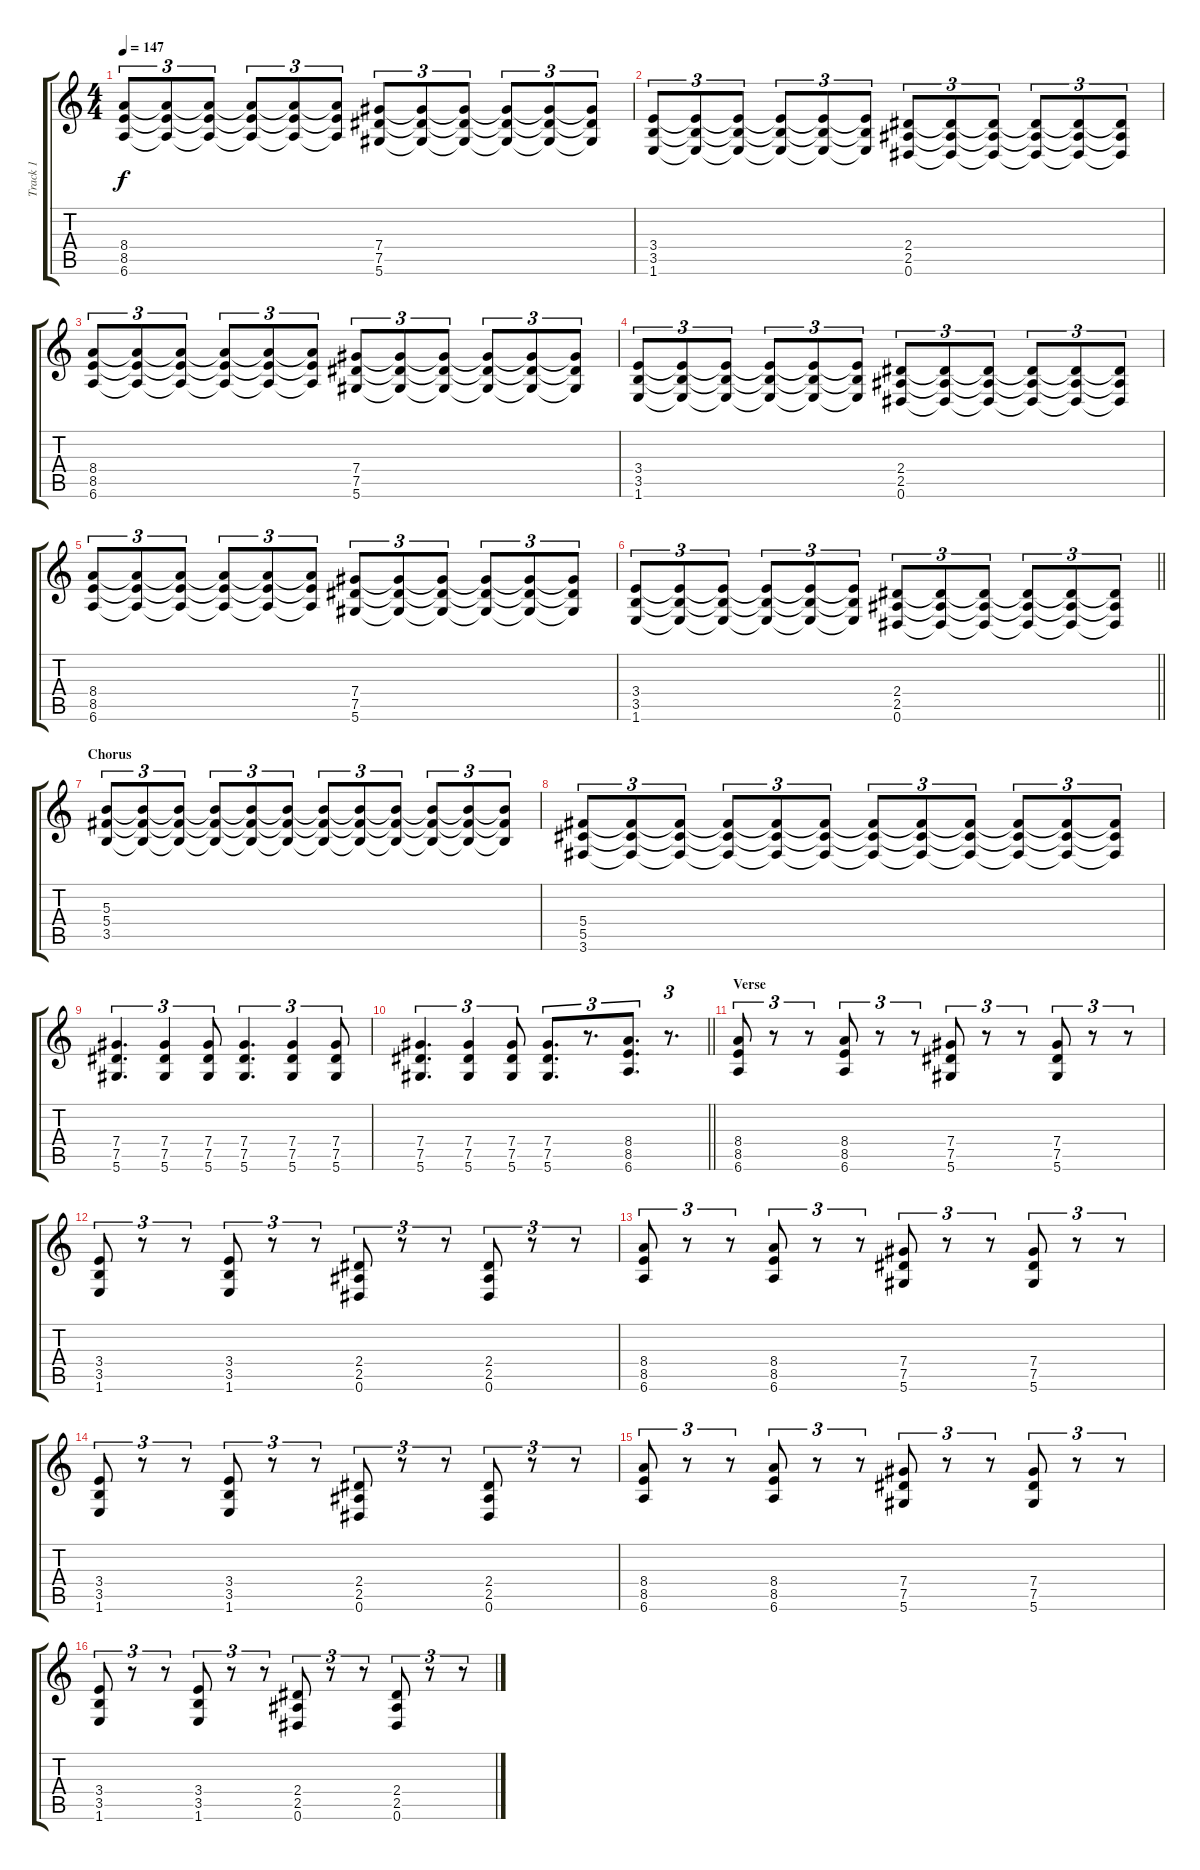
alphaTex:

\track ("Track 1" "Track 1") {instrument distortionguitar}
\staff {score tabs}
\tuning (Eb4 Bb3 Gb3 Db3 Ab2 Eb2) {hide}
\ts (4 4)
\tempo 147
\clef g2
\ks c
(8.4 8.5 6.6).8{tu (3 2) dy f} (8.4{t} 8.5{t} 6.6{t}).8{tu (3 2)} (8.4{t} 8.5{t} 6.6{t}).8{tu (3 2)} (8.4{t} 8.5{t} 6.6{t}).8{tu (3 2)} (8.4{t} 8.5{t} 6.6{t}).8{tu (3 2)} (8.4{t} 8.5{t} 6.6{t}).8{tu (3 2)} (7.4 7.5 5.6).8{tu (3 2)} (7.4{t} 7.5{t} 5.6{t}).8{tu (3 2)} (7.4{t} 7.5{t} 5.6{t}).8{tu (3 2)} (7.4{t} 7.5{t} 5.6{t}).8{tu (3 2)} (7.4{t} 7.5{t} 5.6{t}).8{tu (3 2)} (7.4{t} 7.5{t} 5.6{t}).8{tu (3 2)} |
(3.4 3.5 1.6).8{tu (3 2)} (3.4{t} 3.5{t} 1.6{t}).8{tu (3 2)} (3.4{t} 3.5{t} 1.6{t}).8{tu (3 2)} (3.4{t} 3.5{t} 1.6{t}).8{tu (3 2)} (3.4{t} 3.5{t} 1.6{t}).8{tu (3 2)} (3.4{t} 3.5{t} 1.6{t}).8{tu (3 2)} (2.4 2.5 0.6).8{tu (3 2)} (2.4{t} 2.5{t} 0.6{t}).8{tu (3 2)} (2.4{t} 2.5{t} 0.6{t}).8{tu (3 2)} (2.4{t} 2.5{t} 0.6{t}).8{tu (3 2)} (2.4{t} 2.5{t} 0.6{t}).8{tu (3 2)} (2.4{t} 2.5{t} 0.6{t}).8{tu (3 2)} |
(8.4 8.5 6.6).8{tu (3 2)} (8.4{t} 8.5{t} 6.6{t}).8{tu (3 2)} (8.4{t} 8.5{t} 6.6{t}).8{tu (3 2)} (8.4{t} 8.5{t} 6.6{t}).8{tu (3 2)} (8.4{t} 8.5{t} 6.6{t}).8{tu (3 2)} (8.4{t} 8.5{t} 6.6{t}).8{tu (3 2)} (7.4 7.5 5.6).8{tu (3 2)} (7.4{t} 7.5{t} 5.6{t}).8{tu (3 2)} (7.4{t} 7.5{t} 5.6{t}).8{tu (3 2)} (7.4{t} 7.5{t} 5.6{t}).8{tu (3 2)} (7.4{t} 7.5{t} 5.6{t}).8{tu (3 2)} (7.4{t} 7.5{t} 5.6{t}).8{tu (3 2)} |
(3.4 3.5 1.6).8{tu (3 2)} (3.4{t} 3.5{t} 1.6{t}).8{tu (3 2)} (3.4{t} 3.5{t} 1.6{t}).8{tu (3 2)} (3.4{t} 3.5{t} 1.6{t}).8{tu (3 2)} (3.4{t} 3.5{t} 1.6{t}).8{tu (3 2)} (3.4{t} 3.5{t} 1.6{t}).8{tu (3 2)} (2.4 2.5 0.6).8{tu (3 2)} (2.4{t} 2.5{t} 0.6{t}).8{tu (3 2)} (2.4{t} 2.5{t} 0.6{t}).8{tu (3 2)} (2.4{t} 2.5{t} 0.6{t}).8{tu (3 2)} (2.4{t} 2.5{t} 0.6{t}).8{tu (3 2)} (2.4{t} 2.5{t} 0.6{t}).8{tu (3 2)} |
(8.4 8.5 6.6).8{tu (3 2)} (8.4{t} 8.5{t} 6.6{t}).8{tu (3 2)} (8.4{t} 8.5{t} 6.6{t}).8{tu (3 2)} (8.4{t} 8.5{t} 6.6{t}).8{tu (3 2)} (8.4{t} 8.5{t} 6.6{t}).8{tu (3 2)} (8.4{t} 8.5{t} 6.6{t}).8{tu (3 2)} (7.4 7.5 5.6).8{tu (3 2)} (7.4{t} 7.5{t} 5.6{t}).8{tu (3 2)} (7.4{t} 7.5{t} 5.6{t}).8{tu (3 2)} (7.4{t} 7.5{t} 5.6{t}).8{tu (3 2)} (7.4{t} 7.5{t} 5.6{t}).8{tu (3 2)} (7.4{t} 7.5{t} 5.6{t}).8{tu (3 2)} |
\barLineRight lightlight
(3.4 3.5 1.6).8{tu (3 2)} (3.4{t} 3.5{t} 1.6{t}).8{tu (3 2)} (3.4{t} 3.5{t} 1.6{t}).8{tu (3 2)} (3.4{t} 3.5{t} 1.6{t}).8{tu (3 2)} (3.4{t} 3.5{t} 1.6{t}).8{tu (3 2)} (3.4{t} 3.5{t} 1.6{t}).8{tu (3 2)} (2.4 2.5 0.6).8{tu (3 2)} (2.4{t} 2.5{t} 0.6{t}).8{tu (3 2)} (2.4{t} 2.5{t} 0.6{t}).8{tu (3 2)} (2.4{t} 2.5{t} 0.6{t}).8{tu (3 2)} (2.4{t} 2.5{t} 0.6{t}).8{tu (3 2)} (2.4{t} 2.5{t} 0.6{t}).8{tu (3 2)} |
\section ("" "Chorus")
(5.3 5.4 3.5).8{tu (3 2)} (5.3{t} 5.4{t} 3.5{t}).8{tu (3 2)} (5.3{t} 5.4{t} 3.5{t}).8{tu (3 2)} (5.3{t} 5.4{t} 3.5{t}).8{tu (3 2)} (5.3{t} 5.4{t} 3.5{t}).8{tu (3 2)} (5.3{t} 5.4{t} 3.5{t}).8{tu (3 2)} (5.3{t} 5.4{t} 3.5{t}).8{tu (3 2)} (5.3{t} 5.4{t} 3.5{t}).8{tu (3 2)} (5.3{t} 5.4{t} 3.5{t}).8{tu (3 2)} (5.3{t} 5.4{t} 3.5{t}).8{tu (3 2)} (5.3{t} 5.4{t} 3.5{t}).8{tu (3 2)} (5.3{t} 5.4{t} 3.5{t}).8{tu (3 2)} |
(5.4 5.5 3.6).8{tu (3 2)} (5.4{t} 5.5{t} 3.6{t}).8{tu (3 2)} (5.4{t} 5.5{t} 3.6{t}).8{tu (3 2)} (5.4{t} 5.5{t} 3.6{t}).8{tu (3 2)} (5.4{t} 5.5{t} 3.6{t}).8{tu (3 2)} (5.4{t} 5.5{t} 3.6{t}).8{tu (3 2)} (5.4{t} 5.5{t} 3.6{t}).8{tu (3 2)} (5.4{t} 5.5{t} 3.6{t}).8{tu (3 2)} (5.4{t} 5.5{t} 3.6{t}).8{tu (3 2)} (5.4{t} 5.5{t} 3.6{t}).8{tu (3 2)} (5.4{t} 5.5{t} 3.6{t}).8{tu (3 2)} (5.4{t} 5.5{t} 3.6{t}).8{tu (3 2)} |
(7.4 7.5 5.6).4{d tu (3 2)} (7.4 7.5 5.6).4{tu (3 2)} (7.4 7.5 5.6).8{tu (3 2)} (7.4 7.5 5.6).4{d tu (3 2)} (7.4 7.5 5.6).4{tu (3 2)} (7.4 7.5 5.6).8{tu (3 2)} |
\barLineRight lightlight
(7.4 7.5 5.6).4{d tu (3 2)} (7.4 7.5 5.6).4{tu (3 2)} (7.4 7.5 5.6).8{tu (3 2)} (7.4 7.5 5.6).8{d tu (3 2)} r.8{d tu (3 2)} (8.4 8.5 6.6).8{d tu (3 2)} r.8{d tu (3 2)} |
\section ("" "Verse")
(8.4 8.5 6.6).8{tu (3 2)} r.8{tu (3 2)} r.8{tu (3 2)} (8.4 8.5 6.6).8{tu (3 2)} r.8{tu (3 2)} r.8{tu (3 2)} (7.4 7.5 5.6).8{tu (3 2)} r.8{tu (3 2)} r.8{tu (3 2)} (7.4 7.5 5.6).8{tu (3 2)} r.8{tu (3 2)} r.8{tu (3 2)} |
(3.4 3.5 1.6).8{tu (3 2)} r.8{tu (3 2)} r.8{tu (3 2)} (3.4 3.5 1.6).8{tu (3 2)} r.8{tu (3 2)} r.8{tu (3 2)} (2.4 2.5 0.6).8{tu (3 2)} r.8{tu (3 2)} r.8{tu (3 2)} (2.4 2.5 0.6).8{tu (3 2)} r.8{tu (3 2)} r.8{tu (3 2)} |
(8.4 8.5 6.6).8{tu (3 2)} r.8{tu (3 2)} r.8{tu (3 2)} (8.4 8.5 6.6).8{tu (3 2)} r.8{tu (3 2)} r.8{tu (3 2)} (7.4 7.5 5.6).8{tu (3 2)} r.8{tu (3 2)} r.8{tu (3 2)} (7.4 7.5 5.6).8{tu (3 2)} r.8{tu (3 2)} r.8{tu (3 2)} |
(3.4 3.5 1.6).8{tu (3 2)} r.8{tu (3 2)} r.8{tu (3 2)} (3.4 3.5 1.6).8{tu (3 2)} r.8{tu (3 2)} r.8{tu (3 2)} (2.4 2.5 0.6).8{tu (3 2)} r.8{tu (3 2)} r.8{tu (3 2)} (2.4 2.5 0.6).8{tu (3 2)} r.8{tu (3 2)} r.8{tu (3 2)} |
(8.4 8.5 6.6).8{tu (3 2)} r.8{tu (3 2)} r.8{tu (3 2)} (8.4 8.5 6.6).8{tu (3 2)} r.8{tu (3 2)} r.8{tu (3 2)} (7.4 7.5 5.6).8{tu (3 2)} r.8{tu (3 2)} r.8{tu (3 2)} (7.4 7.5 5.6).8{tu (3 2)} r.8{tu (3 2)} r.8{tu (3 2)} |
(3.4 3.5 1.6).8{tu (3 2)} r.8{tu (3 2)} r.8{tu (3 2)} (3.4 3.5 1.6).8{tu (3 2)} r.8{tu (3 2)} r.8{tu (3 2)} (2.4 2.5 0.6).8{tu (3 2)} r.8{tu (3 2)} r.8{tu (3 2)} (2.4 2.5 0.6).8{tu (3 2)} r.8{tu (3 2)} r.8{tu (3 2)}
